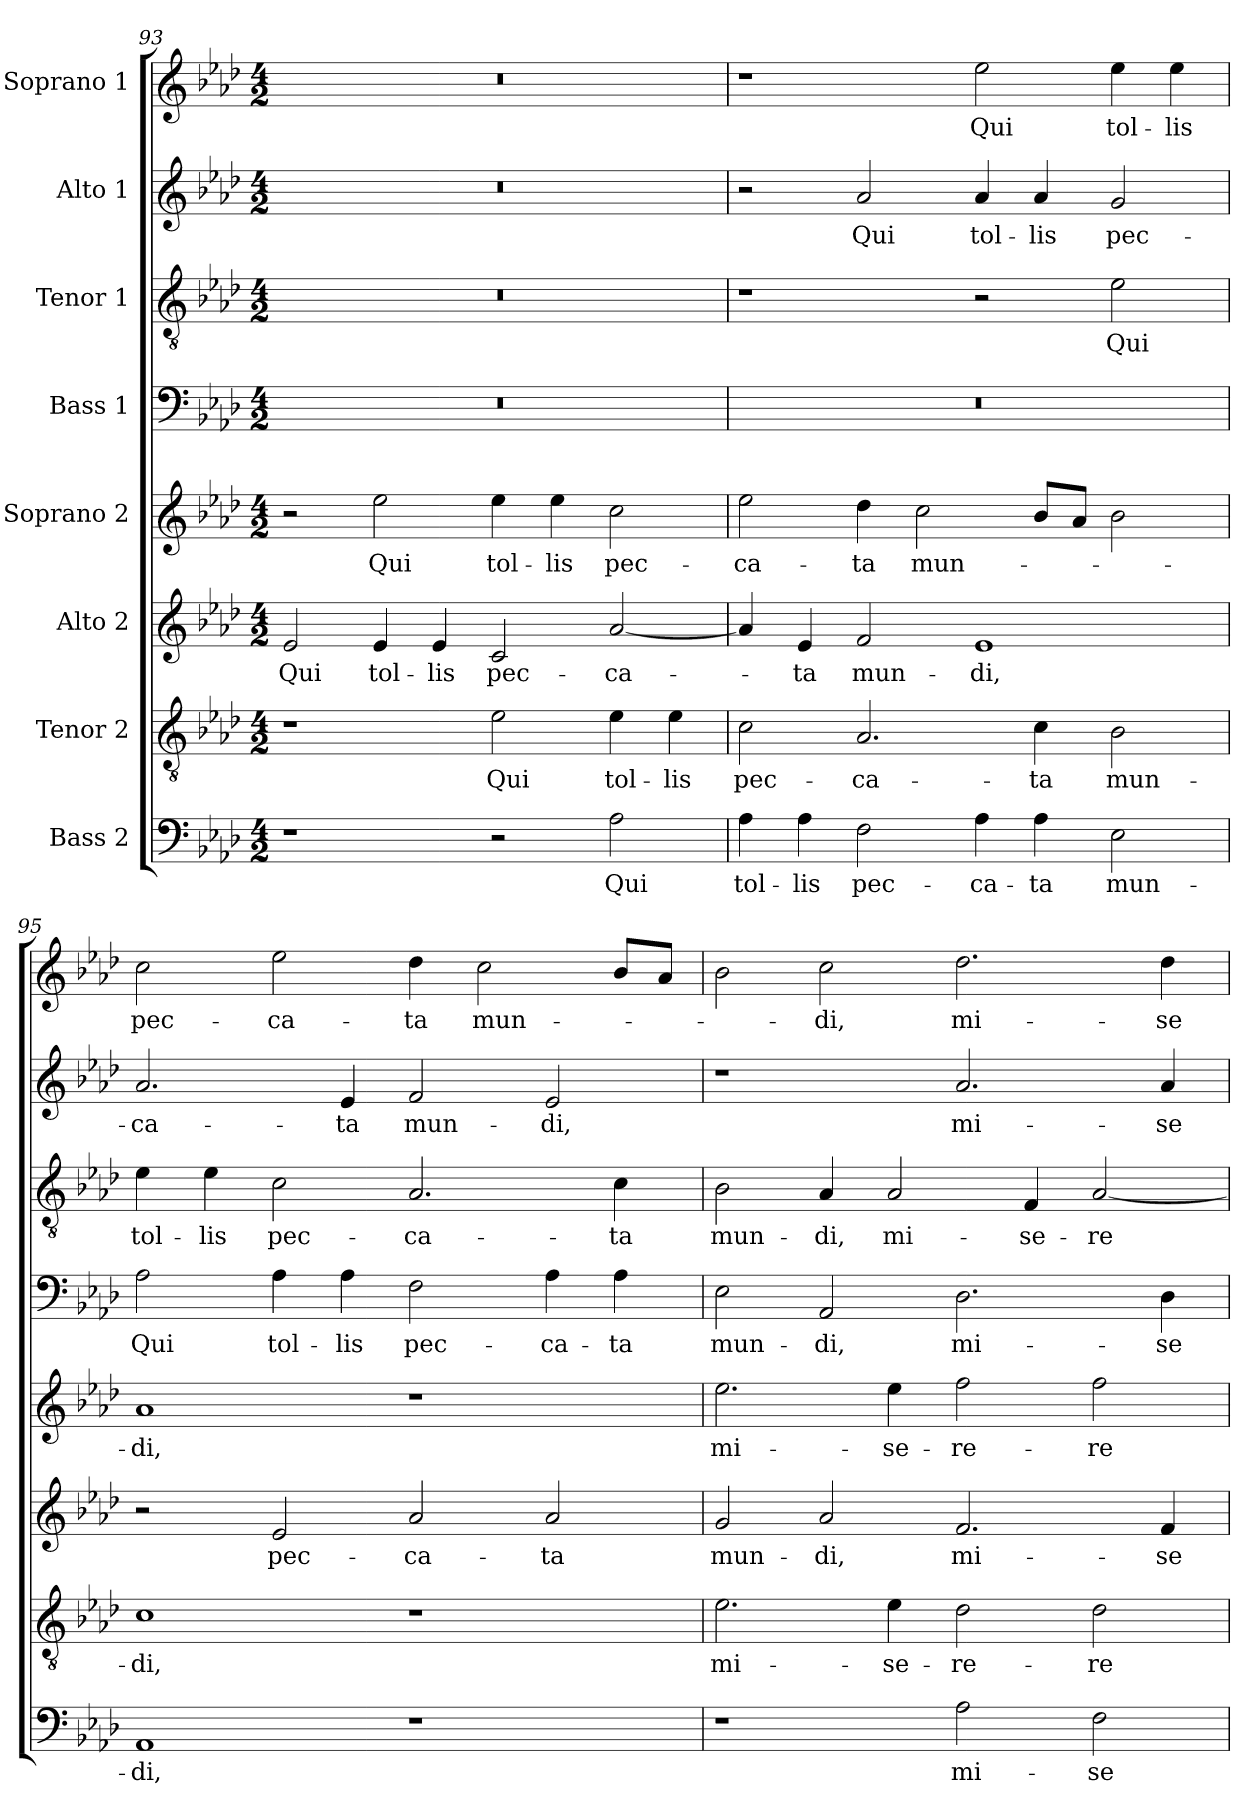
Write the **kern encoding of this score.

**kern	**text	**kern	**text	**kern	**text	**kern	**text	**kern	**text	**kern	**text	**kern	**text	**kern	**text
*part8	*part8	*part7	*part7	*part6	*part6	*part5	*part5	*part4	*part4	*part3	*part3	*part2	*part2	*part1	*part1
*staff8	*staff8	*staff7	*staff7	*staff6	*staff6	*staff5	*staff5	*staff4	*staff4	*staff3	*staff3	*staff2	*staff2	*staff1	*staff1
*I"Bass 2	*	*I"Tenor 2	*	*I"Alto 2	*	*I"Soprano 2	*	*I"Bass 1	*	*I"Tenor 1	*	*I"Alto 1	*	*I"Soprano 1	*
!!LO:LB:g=z
*clefF4	*	*clefGv2	*	*clefG2	*	*clefG2	*	*clefF4	*	*clefGv2	*	*clefG2	*	*clefG2	*
*k[b-e-a-d-]	*	*k[b-e-a-d-]	*	*k[b-e-a-d-]	*	*k[b-e-a-d-]	*	*k[b-e-a-d-]	*	*k[b-e-a-d-]	*	*k[b-e-a-d-]	*	*k[b-e-a-d-]	*
*A-:	*	*A-:	*	*A-:	*	*A-:	*	*A-:	*	*A-:	*	*A-:	*	*A-:	*
*M4/2	*	*M4/2	*	*M4/2	*	*M4/2	*	*M4/2	*	*M4/2	*	*M4/2	*	*M4/2	*
=93	=93	=93	=93	=93	=93	=93	=93	=93	=93	=93	=93	=93	=93	=93	=93
1r	.	1r	.	2e-/	Qui	2r	.	0r	.	0r	.	0r	.	0r	.
.	.	.	.	4e-/	tol-	2ee-\	Qui	.	.	.	.	.	.	.	.
.	.	.	.	4e-/	-lis	.	.	.	.	.	.	.	.	.	.
2r	.	2e-\	Qui	2c/	pec-	4ee-\	tol-	.	.	.	.	.	.	.	.
.	.	.	.	.	.	4ee-\	-lis	.	.	.	.	.	.	.	.
2A-\	Qui	4e-\	tol-	[2a-/	-ca-	2cc\	pec-	.	.	.	.	.	.	.	.
.	.	4e-\	-lis	.	.	.	.	.	.	.	.	.	.	.	.
=94	=94	=94	=94	=94	=94	=94	=94	=94	=94	=94	=94	=94	=94	=94	=94
4A-\	tol-	2c\	pec-	4a-/]	.	2ee-\	-ca-	0r	.	1r	.	2r	.	1r	.
4A-\	-lis	.	.	4e-/	-ta	.	.	.	.	.	.	.	.	.	.
2F\	pec-	2.A-/	-ca-	2f/	mun-	4dd-\	-ta	.	.	.	.	2a-/	Qui	.	.
.	.	.	.	.	.	2cc\	mun-	.	.	.	.	.	.	.	.
4A-\	-ca-	.	.	1e-	-di,	.	.	.	.	2r	.	4a-/	tol-	2ee-\	Qui
4A-\	-ta	4c\	-ta	.	.	8b-/L	.	.	.	.	.	4a-/	-lis	.	.
.	.	.	.	.	.	8a-/J	.	.	.	.	.	.	.	.	.
2E-\	mun-	2B-\	mun-	.	.	2b-\	.	.	.	2e-\	Qui	2g/	pec-	4ee-\	tol-
.	.	.	.	.	.	.	.	.	.	.	.	.	.	4ee-\	-lis
=95	=95	=95	=95	=95	=95	=95	=95	=95	=95	=95	=95	=95	=95	=95	=95
1AA-	-di,	1c	-di,	2r	.	1a-	-di,	2A-\	Qui	4e-\	tol-	2.a-/	-ca-	2cc\	pec-
.	.	.	.	.	.	.	.	.	.	4e-\	-lis	.	.	.	.
.	.	.	.	2e-/	pec-	.	.	4A-\	tol-	2c\	pec-	.	.	2ee-\	-ca-
.	.	.	.	.	.	.	.	4A-\	-lis	.	.	4e-/	-ta	.	.
1r	.	1r	.	2a-/	-ca-	1r	.	2F\	pec-	2.A-/	-ca-	2f/	mun-	4dd-\	-ta
.	.	.	.	.	.	.	.	.	.	.	.	.	.	2cc\	mun-
.	.	.	.	2a-/	-ta	.	.	4A-\	-ca-	.	.	2e-/	-di,	.	.
.	.	.	.	.	.	.	.	4A-\	-ta	4c\	-ta	.	.	8b-/L	.
.	.	.	.	.	.	.	.	.	.	.	.	.	.	8a-/J	.
=96	=96	=96	=96	=96	=96	=96	=96	=96	=96	=96	=96	=96	=96	=96	=96
1r	.	2.e-\	mi-	2g/	mun-	2.ee-\	mi-	2E-\	mun-	2B-\	mun-	1r	.	2b-\	.
.	.	.	.	2a-/	-di,	.	.	2AA-/	-di,	4A-/	-di,	.	.	2cc\	-di,
.	.	4e-\	-se-	.	.	4ee-\	-se-	.	.	2A-/	mi-	.	.	.	.
2A-\	mi-	2d-\	-re-	2.f/	mi-	2ff\	-re-	2.D-\	mi-	.	.	2.a-/	mi-	2.dd-\	mi-
.	.	.	.	.	.	.	.	.	.	4F/	-se-	.	.	.	.
2F\	-se-	2d-\	-re	.	.	2ff\	-re	.	.	[2A-/	-re-	.	.	.	.
.	.	.	.	4f/	-se-	.	.	4D-\	-se-	.	.	4a-/	-se-	4dd-\	-se-
=	=	=	=	=	=	=	=	=	=	=	=	=	=	=	=
*-	*-	*-	*-	*-	*-	*-	*-	*-	*-	*-	*-	*-	*-	*-	*-
